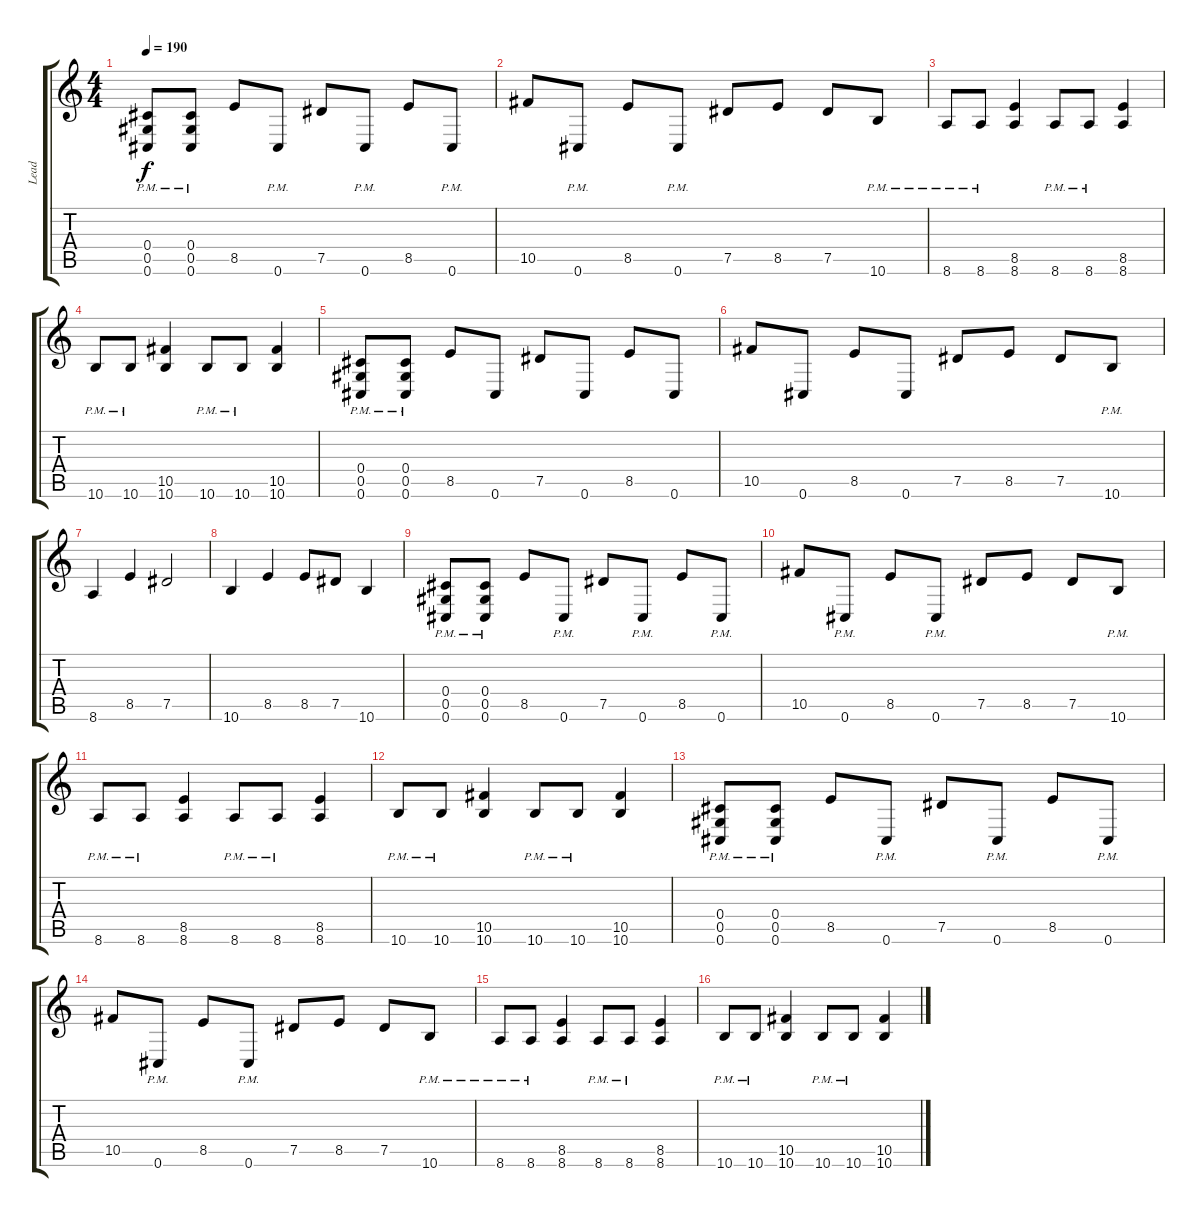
\track ("Lead" "Lead") {instrument distortionguitar}
\staff {score tabs}
\tuning (Eb4 Bb3 Gb3 Db3 Ab2 Db2) {hide}
\ts (4 4)
\tempo 190
\clef g2
\ks c
(0.4{pm} 0.5{pm} 0.6{pm}).8{dy f} (0.4{pm} 0.5{pm} 0.6{pm}).8 8.5.8 0.6{pm}.8 7.5.8 0.6{pm}.8 8.5.8 0.6{pm}.8 |
10.5.8 0.6{pm}.8 8.5.8 0.6{pm}.8 7.5.8 8.5.8 7.5.8 10.6{pm}.8 |
8.6{pm}.8 8.6{pm}.8 (8.5 8.6).4 8.6{pm}.8 8.6{pm}.8 (8.5 8.6).4 |
10.6{pm}.8 10.6{pm}.8 (10.5 10.6).4 10.6{pm}.8 10.6{pm}.8 (10.5 10.6).4 |
(0.4{pm} 0.5{pm} 0.6{pm}).8 (0.4{pm} 0.5{pm} 0.6{pm}).8 8.5.8 0.6.8 7.5.8 0.6.8 8.5.8 0.6.8 |
10.5.8 0.6.8 8.5.8 0.6.8 7.5.8 8.5.8 7.5.8 10.6{pm}.8 |
8.6.4 8.5.4 7.5.2 |
10.6.4 8.5.4 8.5.8 7.5.8 10.6.4 |
(0.4{pm} 0.5{pm} 0.6{pm}).8 (0.4{pm} 0.5{pm} 0.6{pm}).8 8.5.8 0.6{pm}.8 7.5.8 0.6{pm}.8 8.5.8 0.6{pm}.8 |
10.5.8 0.6{pm}.8 8.5.8 0.6{pm}.8 7.5.8 8.5.8 7.5.8 10.6{pm}.8 |
8.6{pm}.8 8.6{pm}.8 (8.5 8.6).4 8.6{pm}.8 8.6{pm}.8 (8.5 8.6).4 |
10.6{pm}.8 10.6{pm}.8 (10.5 10.6).4 10.6{pm}.8 10.6{pm}.8 (10.5 10.6).4 |
(0.4{pm} 0.5{pm} 0.6{pm}).8 (0.4{pm} 0.5{pm} 0.6{pm}).8 8.5.8 0.6{pm}.8 7.5.8 0.6{pm}.8 8.5.8 0.6{pm}.8 |
10.5.8 0.6{pm}.8 8.5.8 0.6{pm}.8 7.5.8 8.5.8 7.5.8 10.6{pm}.8 |
8.6{pm}.8 8.6{pm}.8 (8.5 8.6).4 8.6{pm}.8 8.6{pm}.8 (8.5 8.6).4 |
10.6{pm}.8 10.6{pm}.8 (10.5 10.6).4 10.6{pm}.8 10.6{pm}.8 (10.5 10.6).4
